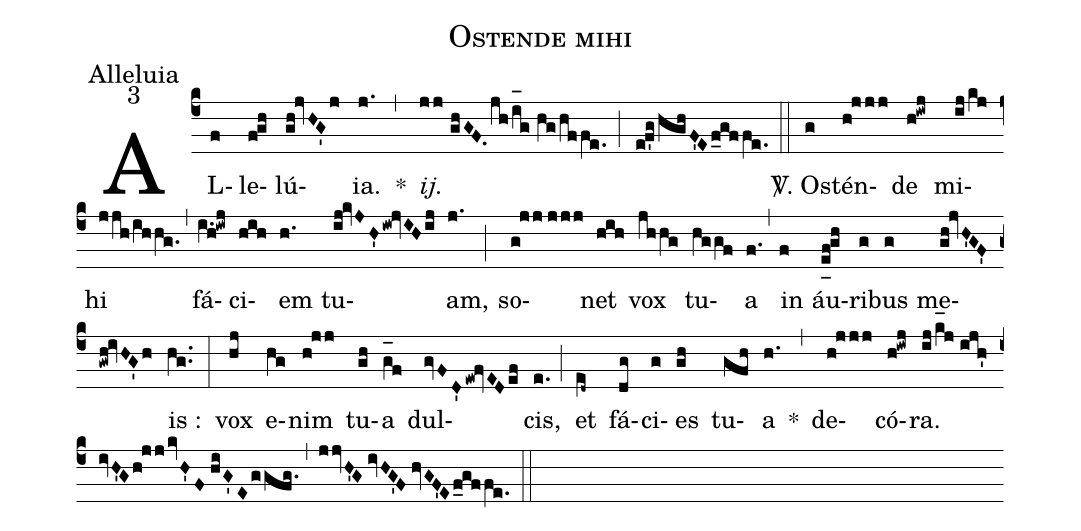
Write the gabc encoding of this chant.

name:Ostende mihi;
office-part:Alleluia;
mode:3;
%%
(c4) AL(f)le(fgh)lú(gh!jvHG'j){ia}.(j.) *(,) <i>ij.</i>(jj//ghGF.jh/i_[oh:h]g//hg/hffe.) (;) (ef'ghghF'Ef_gffe.) (::) <sp>V/</sp>. Os(g)tén(h!jjj)de(h!iwj) mi(ij/kj)hi(jjh/ihhg.) (,) fá(i.h!iwj)ci(hih)em(h.) tu(ij!kvJH'iw!jvIHij)am,(j.) (;) so(g!jj//jjj)net(hih) vox(jhhg) tu(hggf)a(f.) (,) in(f) áu(e_[uh:l]f!gh)ri(g)bus(g) me(gh!jvH'GF'gwh!ivHG'h)is :(hg..) (:) vox(hj) e(hg)nim(h!jj) tu(gh)a(g_[oh:h]f) dul(gvFD'ew!fvEDef)cis,(e.) (;) et(e[ll:1]d~) fá(dg)ci(g)es(gh) tu(gfh)a(h.) *(,) de(h!jjj)có(h!iwj)ra.(ij/k_[hl:1]j//ijh'ivH'Gh!jjkvH'F//hiG'Eggfg.) (,) (jjvH'G//ivHG'F//hvGF'Ef_gffe.) (::)
